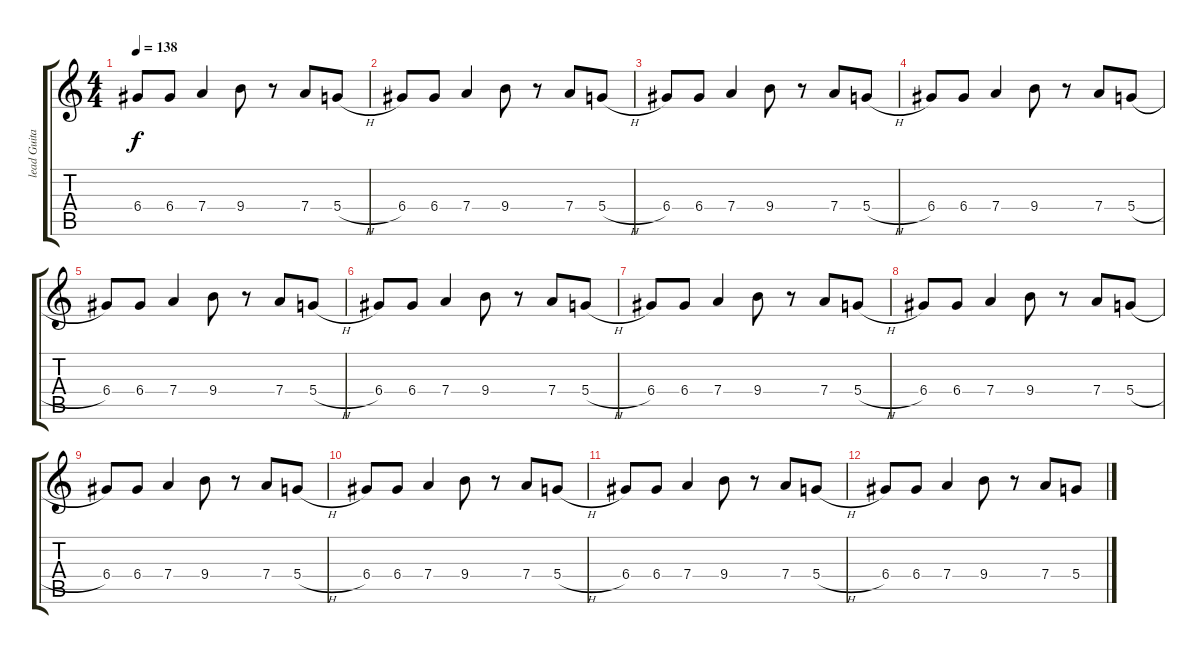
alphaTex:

\track ("lead Guitar" "lead Guita") {instrument electricguitarclean}
\staff {score tabs}
\tuning (E4 B3 G3 D3 A2 E2) {hide}
\ts (4 4)
\tempo 138
\clef g2
\ks c
6.4.8{dy f} 6.4.8 7.4.4 9.4.8 r.8 7.4.8 5.4{h}.8 |
6.4.8 6.4.8 7.4.4 9.4.8 r.8 7.4.8 5.4{h}.8 |
6.4.8 6.4.8 7.4.4 9.4.8 r.8 7.4.8 5.4{h}.8 |
6.4.8 6.4.8 7.4.4 9.4.8 r.8 7.4.8 5.4{h}.8 |
6.4.8 6.4.8 7.4.4 9.4.8 r.8 7.4.8 5.4{h}.8 |
6.4.8 6.4.8 7.4.4 9.4.8 r.8 7.4.8 5.4{h}.8 |
6.4.8 6.4.8 7.4.4 9.4.8 r.8 7.4.8 5.4{h}.8 |
6.4.8 6.4.8 7.4.4 9.4.8 r.8 7.4.8 5.4{h}.8 |
6.4.8 6.4.8 7.4.4 9.4.8 r.8 7.4.8 5.4{h}.8 |
6.4.8 6.4.8 7.4.4 9.4.8 r.8 7.4.8 5.4{h}.8 |
6.4.8 6.4.8 7.4.4 9.4.8 r.8 7.4.8 5.4{h}.8 |
6.4.8 6.4.8 7.4.4 9.4.8 r.8 7.4.8 5.4.8
